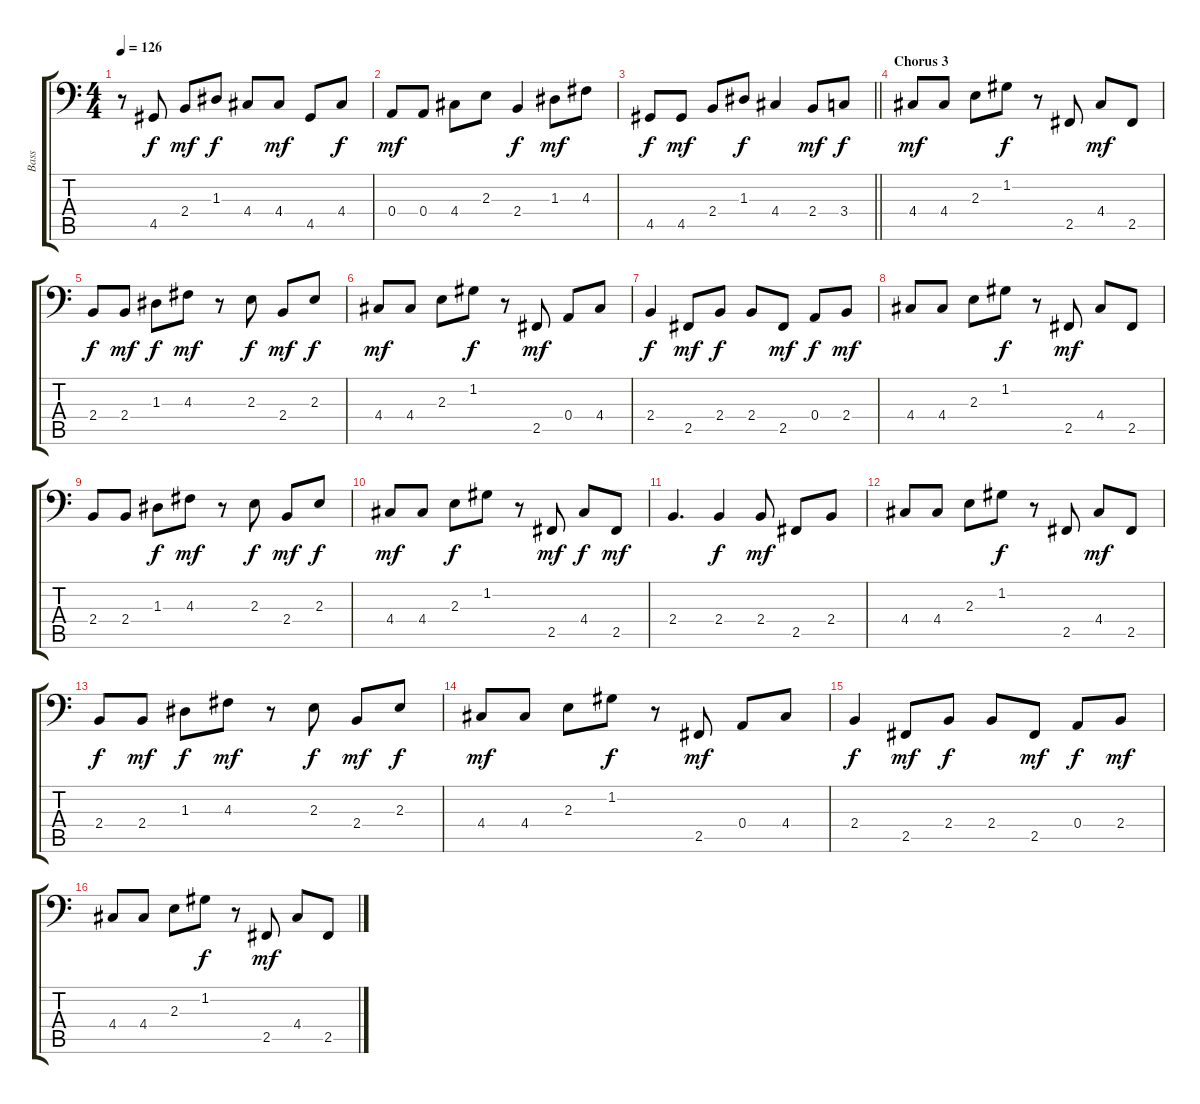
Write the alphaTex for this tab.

\track ("Bass" "Bass") {instrument synthbass2}
\staff {score tabs}
\tuning (C3 G2 D2 A1 E1 B0) {hide}
\ts (4 4)
\tempo 126
\clef f4
\ks c
r.8{dy mf} 4.5.8{dy f} 2.4.8{dy mf} 1.3.8{dy f} 4.4.8 4.4.8{dy mf} 4.5.8 4.4.8{dy f} |
0.4.8{dy mf} 0.4.8 4.4.8 2.3.8 2.4.4{dy f} 1.3.8{dy mf} 4.3.8 |
\barLineRight lightlight
4.5.8{dy f} 4.5.8{dy mf} 2.4.8 1.3.8{dy f} 4.4.4 2.4.8{dy mf} 3.4.8{dy f} |
\section ("" "Chorus 3")
4.4.8{dy mf} 4.4.8 2.3.8 1.2.8{dy f} r.8 2.5.8 4.4.8{dy mf} 2.5.8 |
2.4.8{dy f} 2.4.8{dy mf} 1.3.8{dy f} 4.3.8{dy mf} r.8 2.3.8{dy f} 2.4.8{dy mf} 2.3.8{dy f} |
4.4.8{dy mf} 4.4.8 2.3.8 1.2.8{dy f} r.8 2.5.8{dy mf} 0.4.8 4.4.8 |
2.4.4{dy f} 2.5.8{dy mf} 2.4.8{dy f} 2.4.8 2.5.8{dy mf} 0.4.8{dy f} 2.4.8{dy mf} |
4.4.8 4.4.8 2.3.8 1.2.8{dy f} r.8 2.5.8{dy mf} 4.4.8 2.5.8 |
2.4.8 2.4.8 1.3.8{dy f} 4.3.8{dy mf} r.8 2.3.8{dy f} 2.4.8{dy mf} 2.3.8{dy f} |
4.4.8{dy mf} 4.4.8 2.3.8{dy f} 1.2.8 r.8 2.5.8{dy mf} 4.4.8{dy f} 2.5.8{dy mf} |
2.4.4{d} 2.4.4{dy f} 2.4.8{dy mf} 2.5.8 2.4.8 |
4.4.8 4.4.8 2.3.8 1.2.8{dy f} r.8 2.5.8 4.4.8{dy mf} 2.5.8 |
2.4.8{dy f} 2.4.8{dy mf} 1.3.8{dy f} 4.3.8{dy mf} r.8 2.3.8{dy f} 2.4.8{dy mf} 2.3.8{dy f} |
4.4.8{dy mf} 4.4.8 2.3.8 1.2.8{dy f} r.8 2.5.8{dy mf} 0.4.8 4.4.8 |
2.4.4{dy f} 2.5.8{dy mf} 2.4.8{dy f} 2.4.8 2.5.8{dy mf} 0.4.8{dy f} 2.4.8{dy mf} |
4.4.8 4.4.8 2.3.8 1.2.8{dy f} r.8 2.5.8{dy mf} 4.4.8 2.5.8
